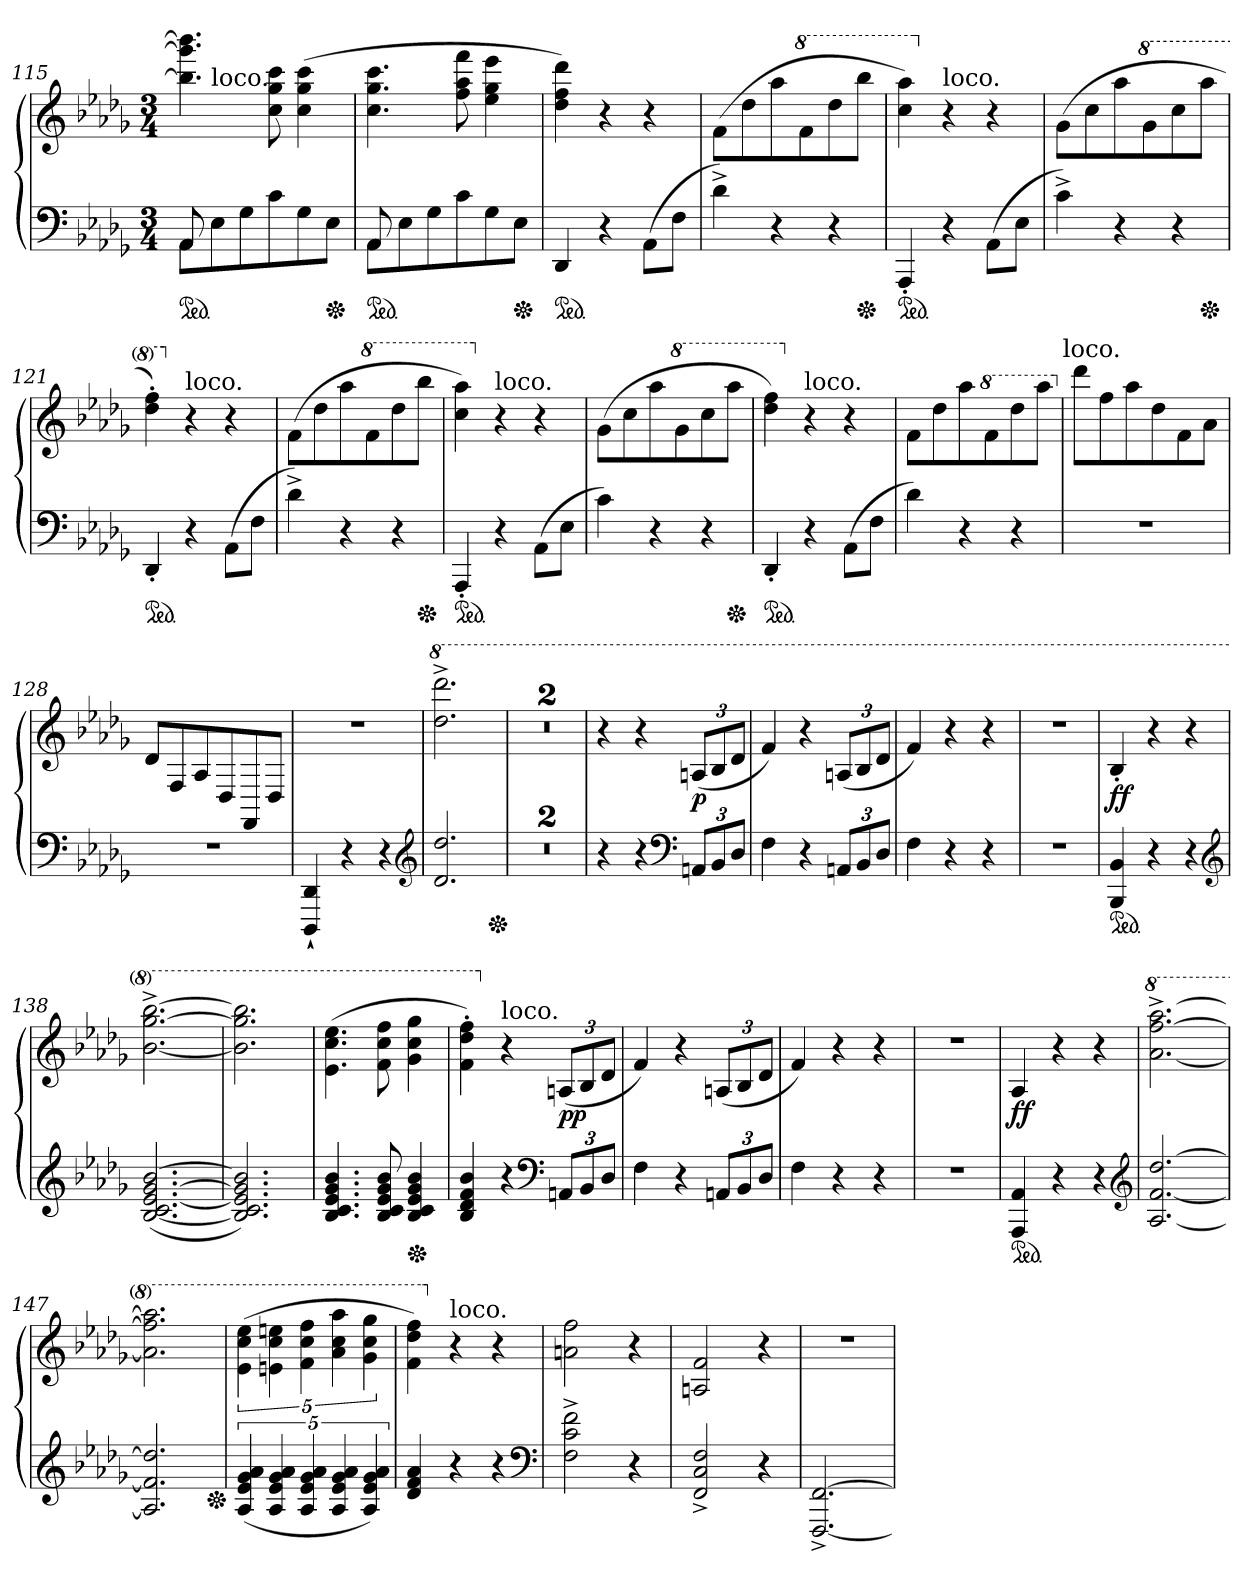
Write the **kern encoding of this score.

**kern	**kern	**dynam
*part1	*part1	*part1
*staff2	*staff1	*staff1/2
*clefF4	*clefG2	*
*k[b-e-a-d-g-]	*k[b-e-a-d-g-]	*
*M3/4	*M3/4	*
=115	=115	=115
*^	*^	*
*ped	*	*	*	*
8AA-	8AA-L	4.bb-] 4.ggg-] 4.bbb-]	8ryy	.
!	!	!	!LO:TX:a:t=loco.	!
8rgyy	8E-	.	2ryy	.
2rbyy	8G-	.	.	.
.	8c	8cc 8gg- 8ccc	.	.
.	8G-	(>4cc 4gg- 4ccc	.	.
*Xped	*	*	*	*
.	8E-J	.	8ryy	.
*	*	*v	*v	*
=116	=116	=116	=116
*ped	*	*	*
8AA-	8AA-L	4.cc 4.gg- 4.ccc	.
8reyy	8E-	.	.
2reyy	8G-	.	.
.	8c	8ff 8aa- 8fff	.
.	8G-	4ee- 4gg- 4eee-	.
*Xped	*	*	*
.	8E-J	.	.
*v	*v	*	*
=117	=117	=117
*ped	*	*
4DD-	4dd- 4ff 4ddd-)	.
4r	4r	.
(>8AA-\L	4r	.
8FJ	.	.
=118	=118	=118
4d-^)	(>8f\L	.
.	8dd-	.
4r	8aa-	.
*	*8va	*
.	8ff	.
4r	8ddd-	.
*Xped	*	*
.	8bbb-J	.
=119	=119	=119
*ped	*	*
4AAA-'	4ccc\ 4aaa-\)	.
*	*X8va	*
!	!LO:TX:a:t=loco.	!
4r	4r	.
(>8AA-\L	4r	.
8E-J	.	.
=120	=120	=120
4c^)	(8g-\L	.
.	8cc	.
4r	8aa-	.
*	*8va	*
.	8gg-	.
4r	8ccc	.
*Xped	*	*
.	8aaa-J	.
=121	=121	=121
*ped	*	*
4DD-'	4ddd-' 4fff')	.
*	*X8va	*
!	!LO:TX:a:t=loco.	!
4r	4r	.
(>8AA-\L	4r	.
8FJ	.	.
=122	=122	=122
4d-^)	(8fL	.
.	8dd-	.
4r	8aa-	.
*	*8va	*
.	8ff	.
4r	8ddd-	.
*Xped	*	*
.	8bbb-J	.
=123	=123	=123
*ped	*	*
4AAA-'	4ccc 4aaa-)	.
*	*X8va	*
!	!LO:TX:a:t=loco.	!
4r	4r	.
(>8AA-\L	4r	.
8E-J	.	.
=124	=124	=124
4c)	(8g-L	.
.	8cc	.
4r	8aa-	.
*	*8va	*
.	8gg-	.
4r	8ccc	.
*Xped	*	*
.	8aaa-J	.
=125	=125	=125
*ped	*	*
4DD-'	4ddd- 4fff)	.
*	*X8va	*
!	!LO:TX:a:t=loco.	!
4r	4r	.
(>8AA-\L	4r	.
8FJ	.	.
=126	=126	=126
4d-)	8fL	.
.	8dd-	.
4r	8aa-	.
*	*8va	*
.	8ff	.
4r	8ddd-	.
.	8aaa-J	.
!	!LO:TX:a:t=loco.	!
=127	=127	=127
*	*X8va	*
2.rF	8ddd-L	.
.	8ff	.
.	8aa-	.
.	8dd-	.
.	8f	.
.	8a-J	.
=128	=128	=128
2.rF	8d-L	.
.	8F/	.
.	8A-/	.
.	8D-/	.
.	8FF/	.
.	8D-/J	.
=129	=129	=129
4DDD-` 4DD-`	2.rdd	.
4r	.	.
4r	.	.
*clefG2	*	*
=130	=130	=130
*	*8va	*
2.d- 2.dd-	2.ddd-^<\ 2.dddd-^<\	.
*Xped	*	*
=131	=131	=131
*	*X8va	*
2.rdd	2.rdd	.
=132	=132	=132
2.rdd	2.rdd	.
=133	=133	=133
4r	4r	.
4r	4r	.
*clefF4	*	*
12AAnL	(<12AnL	p
12BB-	12B-	.
12D-J	12d-J	.
=134	=134	=134
4F	4f)	.
4r	4r	.
12AAnL	(12AnL	.
12BB-	12B-	.
12D-J	12d-J	.
=135	=135	=135
4F	4f)	.
4r	4r	.
4r	4r	.
=136	=136	=136
2.rF	2.rdd	.
=137	=137	=137
*ped	*	*
4BBB- 4BB-	4B-'	ff
4r	4r	.
4r	4r	.
*clefG2	*	*
=138	=138	=138
*	*8va	*
(<[2.B- 2.c [2.e- [2.g- [2.b-	[2.bb-^< [2.ggg-^< [2.bbb-^<	.
=139	=139	=139
2.B-] 2.c 2.e-] 2.g-] 2.b-])	2.bb-] 2.ggg-] 2.bbb-]	.
=140	=140	=140
4.B- 4.c 4.e- 4.g- 4.b-	(4.ee-\ 4.ccc\ 4.eee-\	.
8B- 8c 8e- 8g- 8b-	8ff 8ccc 8fff	.
*Xped	*	*
4B- 4c 4e- 4g- 4b-	4gg- 4ccc 4ggg-	.
=141	=141	=141
4B- 4d- 4f 4b-	4ff' 4ddd-' 4fff')	.
*	*X8va	*
!	!LO:TX:a:t=loco.	!
4r	4r	.
*clefF4	*	*
12AAnL	(<12AnL	pp
12BB-	12B-	.
12D-J	12d-J	.
=142	=142	=142
4F	4f)	.
4r	4r	.
12AAnL	(12AnL	.
12BB-	12B-	.
12D-J	12d-J	.
=143	=143	=143
4F	4f)	.
4r	4r	.
4r	4r	.
=144	=144	=144
2.rF	2.rdd	.
=145	=145	=145
*ped	*	*
4AAA- 4AA-	4A-	ff
4r	4r	.
4r	4r	.
*clefG2	*	*
=146	=146	=146
*	*8va	*
[2.A- [2.f [2.dd-	[2.aa-^< [2.fff^< [2.aaa-^<	.
=147	=147	=147
2.A-] 2.f] 2.dd-]	2.aa-] 2.fff] 2.aaa-]	.
*Xped	*	*
=148	=148	=148
(20%3A- 20%3e- 20%3g- 20%3a-	(20%3ee-\ 20%3ccc\ 20%3eee-\	.
20%3A- 20%3e- 20%3g- 20%3a-	20%3een\ 20%3ccc\ 20%3eeen\	.
20%3A- 20%3e- 20%3g- 20%3a-	20%3ff 20%3ccc 20%3fff	.
20%3A- 20%3e- 20%3g- 20%3a-	20%3aa- 20%3ccc 20%3aaa-	.
20%3A- 20%3e- 20%3g- 20%3a-)	20%3gg- 20%3ccc 20%3ggg-	.
=149	=149	=149
4d- 4f 4a-	4ff 4ddd- 4fff)	.
*	*X8va	*
!	!LO:TX:a:t=loco.	!
4r	4r	.
4r	4r	.
*clefF4	*	*
=150	=150	=150
2F^ 2c^ 2f^	2an 2ff	.
4r	4r	.
=151	=151	=151
2FF^> 2C^> 2F^>	2An 2f	.
4r	4r	.
=152	=152	=152
[2.FFF^> [<2.FF^>	2.rdd	.
=	=	=
*-	*-	*-
